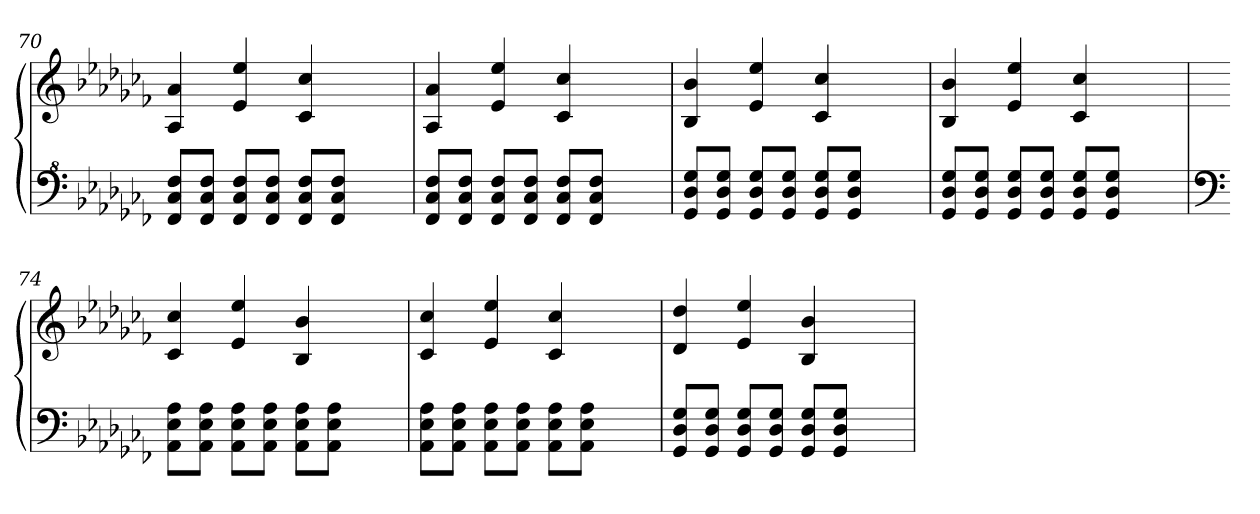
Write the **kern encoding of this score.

**kern	**kern
*part1	*part1
*staff2	*staff1
*clefF^4	*clefG2
*k[b-e-a-d-g-c-f-]	*k[b-e-a-d-g-c-f-]
=70	=70
8F-/ 8c-/ 8f-/L	4A-/ 4a-/
8F-/ 8c-/ 8f-/J	.
8F-/ 8c-/ 8f-/L	4e-/ 4ee-/
8F-/ 8c-/ 8f-/J	.
8F-/ 8c-/ 8f-/L	4c-/ 4cc-/
8F-/ 8c-/ 8f-/J	.
4ryy	4ryy
=71	=71
8F-/ 8c-/ 8f-/L	4A-/ 4a-/
8F-/ 8c-/ 8f-/J	.
8F-/ 8c-/ 8f-/L	4e-/ 4ee-/
8F-/ 8c-/ 8f-/J	.
8F-/ 8c-/ 8f-/L	4c-/ 4cc-/
8F-/ 8c-/ 8f-/J	.
4ryy	4ryy
=72	=72
8G-/ 8d-/ 8g-/L	4B-/ 4b-/
8G-/ 8d-/ 8g-/J	.
8G-/ 8d-/ 8g-/L	4e-/ 4ee-/
8G-/ 8d-/ 8g-/J	.
8G-/ 8d-/ 8g-/L	4c-/ 4cc-/
8G-/ 8d-/ 8g-/J	.
4ryy	4ryy
!!LO:LB:g=z
=73	=73
8G-/ 8d-/ 8g-/L	4B-/ 4b-/
8G-/ 8d-/ 8g-/J	.
8G-/ 8d-/ 8g-/L	4e-/ 4ee-/
8G-/ 8d-/ 8g-/J	.
8G-/ 8d-/ 8g-/L	4c-/ 4cc-/
8G-/ 8d-/ 8g-/J	.
4ryy	4ryy
!!LO:PB:g=z
=74	=74
*clefF4	*
8AA-\ 8E-\ 8A-\L	4c-/ 4cc-/
8AA-\ 8E-\ 8A-\J	.
8AA-\ 8E-\ 8A-\L	4e-/ 4ee-/
8AA-\ 8E-\ 8A-\J	.
8AA-\ 8E-\ 8A-\L	4B-/ 4b-/
8AA-\ 8E-\ 8A-\J	.
4ryy	4ryy
=75	=75
8AA-\ 8E-\ 8A-\L	4c-/ 4cc-/
8AA-\ 8E-\ 8A-\J	.
8AA-\ 8E-\ 8A-\L	4e-/ 4ee-/
8AA-\ 8E-\ 8A-\J	.
8AA-\ 8E-\ 8A-\L	4c-/ 4cc-/
8AA-\ 8E-\ 8A-\J	.
4ryy	4ryy
=76	=76
8GG-/ 8D-/ 8G-/L	4d-/ 4dd-/
8GG-/ 8D-/ 8G-/J	.
8GG-/ 8D-/ 8G-/L	4e-/ 4ee-/
8GG-/ 8D-/ 8G-/J	.
8GG-/ 8D-/ 8G-/L	4B-/ 4b-/
8GG-/ 8D-/ 8G-/J	.
4ryy	4ryy
=	=
*-	*-
